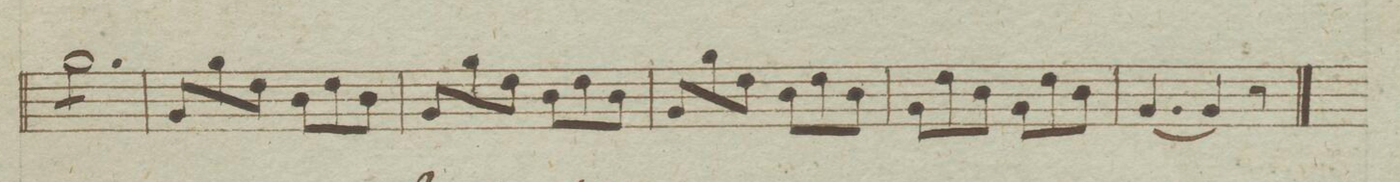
**kern
*I"Violon e Violoncello
*clefF4
*k[b-e-]
*met(c)
*M6/8
*tremolo
8B-\L
8B-\
8B-\
8B-\
8B-\
8B-\J
*Xtremolo
=72
8BB-/L
8B-\
8F\J
8D\L
8F\
8D\J
=73
8BB-/L
8B-\
8F\J
8D\L
8F\
8D\J
=74
8BB-/L
8B-\
8F\J
8D\L
8F\
8D\J
=75
8BB-\L
8F\
8D\J
8BB-\L
8F\
8D\J
=76
[4.BB-/
4BB-/]
8r
=77||
*k[f#]
*G:
*M2/4
*-
